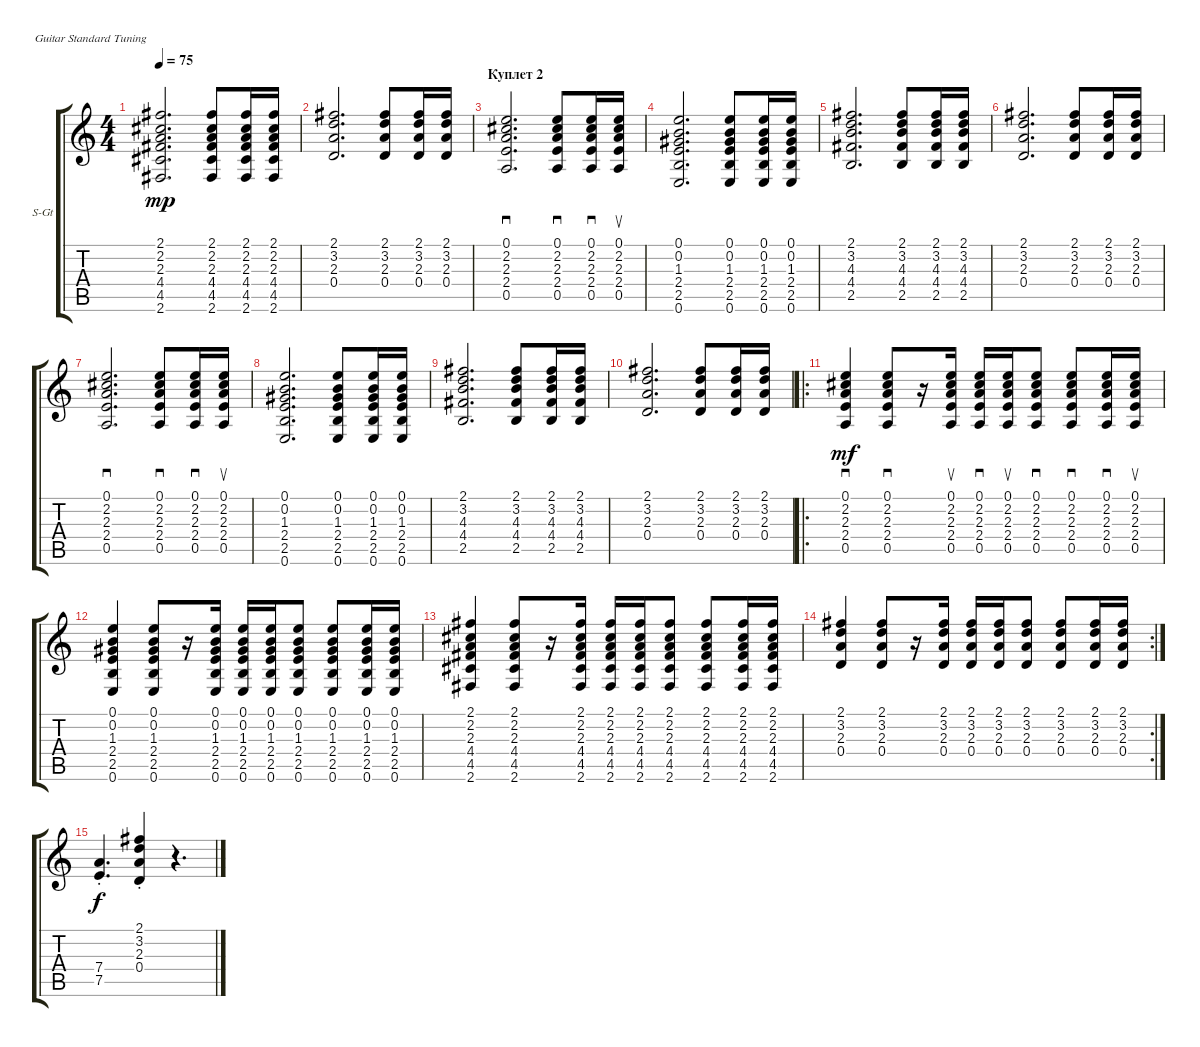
\defaultSystemsLayout 4
\bracketExtendMode groupsimilarinstruments
\firstSystemTrackNameOrientation horizontal
\otherSystemsTrackNameOrientation horizontal
\track ("Steel Guitar" "S-Gt") {instrument acousticguitarsteel}
\staff {score tabs}
\tuning (E4 B3 G3 D3 A2 E2)
\ts (4 4)
\tempo 75
\clef g2
\ks c
(2.1 2.2 2.3 4.4 4.5 2.6).2{d dy mp} (2.1 2.2 2.3 4.4 4.5 2.6).8 (2.1 2.2 2.3 4.4 4.5 2.6).16 (2.1 2.2 2.3 4.4 4.5 2.6).16 |
(0.4 2.3 3.2 2.1).2{d} (0.4 2.3 3.2 2.1).8 (0.4 2.3 3.2 2.1).16 (0.4 2.3 3.2 2.1).16 |
\section ("" "Куплет 2")
(0.5 2.4 2.3 2.2 0.1).2{d sd} (0.5 2.4 2.3 2.2 0.1).8{sd} (0.5 2.4 2.3 2.2 0.1).16{sd} (0.5 2.4 2.3 2.2 0.1).16{su} |
(0.6 2.5 2.4 1.3 0.2 0.1).2{d} (0.6 2.5 2.4 1.3 0.2 0.1).8 (0.6 2.5 2.4 1.3 0.2 0.1).16 (0.6 2.5 2.4 1.3 0.2 0.1).16 |
(2.1 3.2 4.3 4.4 2.5).2{d} (2.1 3.2 4.3 4.4 2.5).8 (2.1 3.2 4.3 4.4 2.5).16 (2.1 3.2 4.3 4.4 2.5).16 |
(0.4 2.3 3.2 2.1).2{d} (0.4 2.3 3.2 2.1).8 (0.4 2.3 3.2 2.1).16 (0.4 2.3 3.2 2.1).16 |
(0.5 2.4 2.3 2.2 0.1).2{d sd} (0.5 2.4 2.3 2.2 0.1).8{sd} (0.5 2.4 2.3 2.2 0.1).16{sd} (0.5 2.4 2.3 2.2 0.1).16{su} |
(0.6 2.5 2.4 1.3 0.2 0.1).2{d} (0.6 2.5 2.4 1.3 0.2 0.1).8 (0.6 2.5 2.4 1.3 0.2 0.1).16 (0.6 2.5 2.4 1.3 0.2 0.1).16 |
(2.1 3.2 4.3 4.4 2.5).2{d} (2.1 3.2 4.3 4.4 2.5).8 (2.1 3.2 4.3 4.4 2.5).16 (2.1 3.2 4.3 4.4 2.5).16 |
(0.4 2.3 3.2 2.1).2{d} (0.4 2.3 3.2 2.1).8 (0.4 2.3 3.2 2.1).16 (0.4 2.3 3.2 2.1).16 |
\ro
(0.5 2.4 2.3 2.2 0.1).4{sd dy mf} (0.5 2.4 2.3 2.2 0.1).8{sd} r.16 (0.5 2.4 2.3 2.2 0.1).16{su} (0.5 2.4 2.3 2.2 0.1).16{sd} (0.5 2.4 2.3 2.2 0.1).16{su} (0.5 2.4 2.3 2.2 0.1).8{sd} (0.5 2.4 2.3 2.2 0.1).8{sd} (0.5 2.4 2.3 2.2 0.1).16{sd} (0.5 2.4 2.3 2.2 0.1).16{su} |
(0.6 2.5 2.4 1.3 0.2 0.1).4 (0.6 2.5 2.4 1.3 0.2 0.1).8 r.16 (0.6 2.5 2.4 1.3 0.2 0.1).16 (0.6 2.5 2.4 1.3 0.2 0.1).16 (0.6 2.5 2.4 1.3 0.2 0.1).16 (0.6 2.5 2.4 1.3 0.2 0.1).8 (0.6 2.5 2.4 1.3 0.2 0.1).8 (0.6 2.5 2.4 1.3 0.2 0.1).16 (0.6 2.5 2.4 1.3 0.2 0.1).16 |
(2.1 2.2 2.3 4.4 4.5 2.6).4 (2.1 2.2 2.3 4.4 4.5 2.6).8 r.16 (2.1 2.2 2.3 4.4 4.5 2.6).16 (2.1 2.2 2.3 4.4 4.5 2.6).16 (2.1 2.2 2.3 4.4 4.5 2.6).16 (2.1 2.2 2.3 4.4 4.5 2.6).8 (2.1 2.2 2.3 4.4 4.5 2.6).8 (2.1 2.2 2.3 4.4 4.5 2.6).16 (2.1 2.2 2.3 4.4 4.5 2.6).16 |
\rc 2
(0.4 2.3 3.2 2.1).4 (0.4 2.3 3.2 2.1).8 r.16 (0.4 2.3 3.2 2.1).16 (0.4 2.3 3.2 2.1).16 (0.4 2.3 3.2 2.1).16 (0.4 2.3 3.2 2.1).8 (0.4 2.3 3.2 2.1).8 (0.4 2.3 3.2 2.1).16 (0.4 2.3 3.2 2.1).16 |
(7.5{st} 7.4{st}).4{d dy f} (0.4{st} 2.3{st} 3.2{st} 2.1{st}).4 r.4{d}
